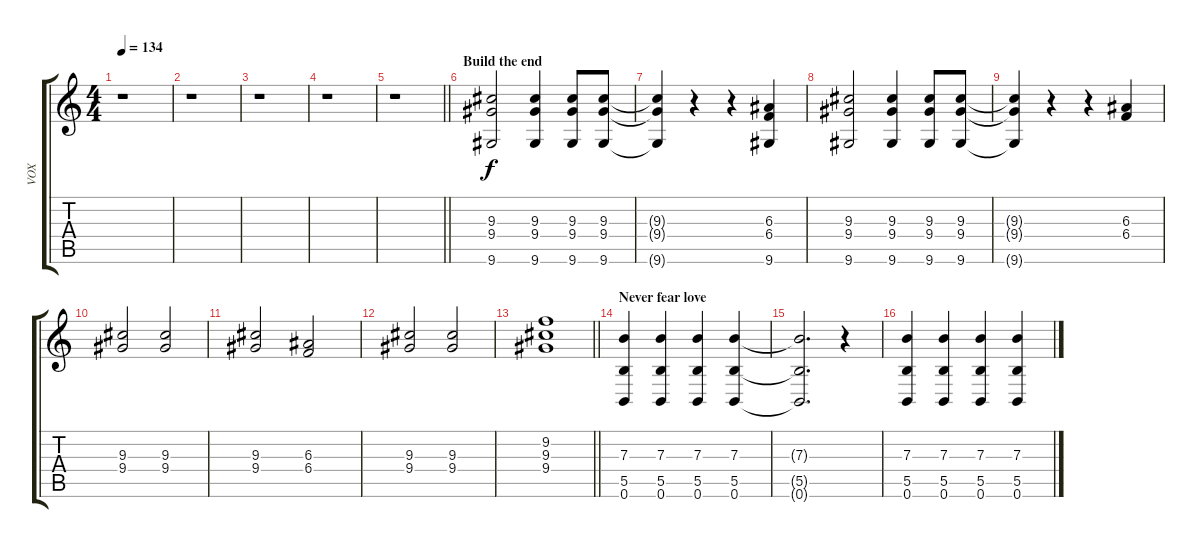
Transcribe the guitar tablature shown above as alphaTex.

\track ("VOX" "VOX") {instrument acousticgrandpiano}
\staff {score tabs}
\tuning (Db5 Ab4 E4 B3 Gb3 B2) {hide}
\ts (4 4)
\tempo 134
\clef g2
\ks c
r.1{dy f} |
r.1 |
r.1 |
r.1 |
\barLineRight lightlight
r.1 |
\section ("" "Build the end")
(9.3 9.4 9.6).2 (9.3 9.4 9.6).4 (9.3 9.4 9.6).8 (9.3 9.4 9.6).8 |
(9.3{t} 9.4{t} 9.6{t}).4 r.4 r.4 (6.3 6.4 9.6).4 |
(9.3 9.4 9.6).2 (9.3 9.4 9.6).4 (9.3 9.4 9.6).8 (9.3 9.4 9.6).8 |
(9.3{t} 9.4{t} 9.6{t}).4 r.4 r.4 (6.3 6.4).4 |
(9.3 9.4).2 (9.3 9.4).2 |
(9.3 9.4).2 (6.3 6.4).2 |
(9.3 9.4).2 (9.3 9.4).2 |
\barLineRight lightlight
(9.2 9.3 9.4).1 |
\section ("" "Never fear love")
(7.3 5.5 0.6).4 (7.3 5.5 0.6).4 (7.3 5.5 0.6).4 (7.3 5.5 0.6).4 |
(7.3{t} 5.5{t} 0.6{t}).2{d} r.4 |
(7.3 5.5 0.6).4 (7.3 5.5 0.6).4 (7.3 5.5 0.6).4 (7.3 5.5 0.6).4
